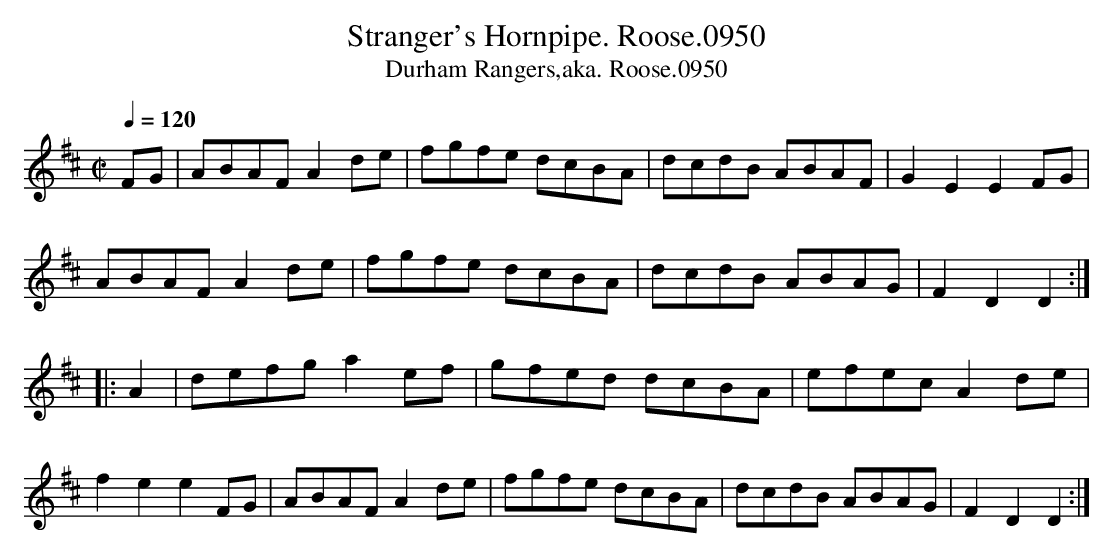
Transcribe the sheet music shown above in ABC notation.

X:1
T:Stranger's Hornpipe. Roose.0950
T:Durham Rangers,aka. Roose.0950
M:C|
L:1/8
Q:1/4=120
K:D
FG | ABAF A2de | fgfe dcBA | dcdB ABAF | G2E2 E2FG |
ABAF A2de | fgfe dcBA | dcdB ABAG | F2D2D2 :|
|: A2 | defg a2ef | gfed dcBA | efec A2de |
f2e2 e2FG | ABAF A2de | fgfe dcBA | dcdB ABAG | F2D2 D2 :|
